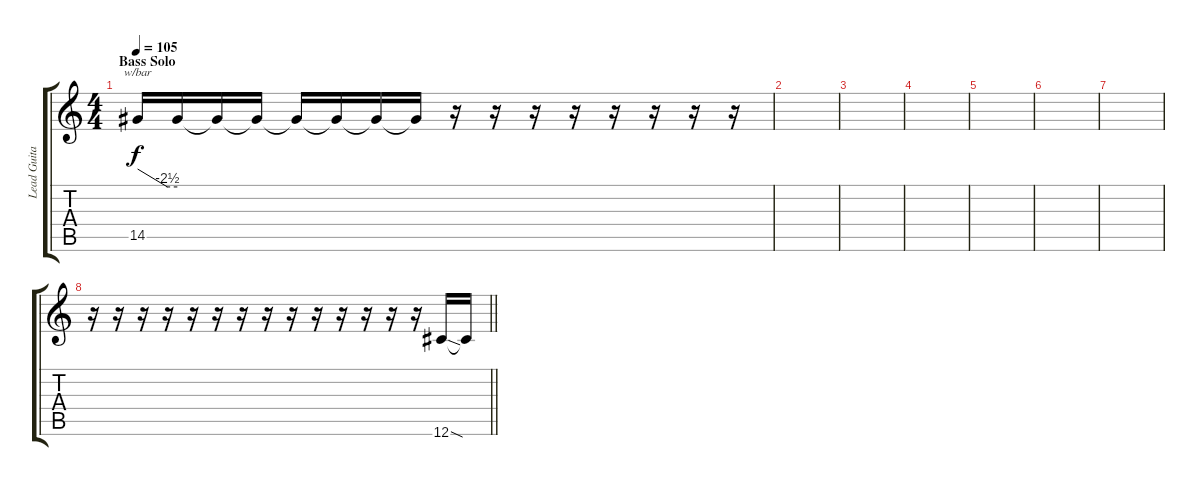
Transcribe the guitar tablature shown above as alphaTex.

\track ("Lead Guitar - Oni" "Lead Guita") {instrument distortionguitar}
\staff {score tabs}
\tuning (Db4 Ab3 E3 B2 Gb2 Db2) {hide}
\ts (4 4)
\section ("" "Bass Solo")
\tempo 105
\clef g2
\ks c
14.5.16{tbe (custom default 0 0 45 -10 60 -10) dy f} 14.5{t}.16 14.5{t}.16 14.5{t}.16 14.5{t}.16 14.5{t}.16 14.5{t}.16 14.5{t}.16 r.16 r.16 r.16 r.16 r.16 r.16 r.16 r.16 |
|
|
|
|
|
|
\barLineRight lightlight
r.16 r.16 r.16 r.16 r.16 r.16 r.16 r.16 r.16 r.16 r.16 r.16 r.16 r.16 12.6{sod}.16 12.6{t}.16
